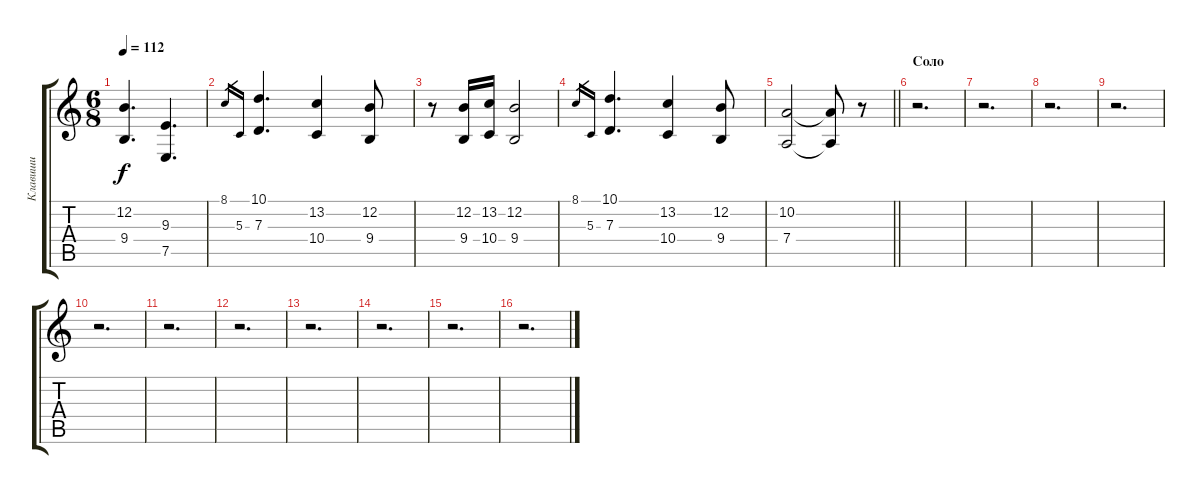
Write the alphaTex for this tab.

\track ("Клавиши" "Клавиши") {instrument accordion}
\staff {score tabs}
\tuning (E4 B3 G3 D3 A2 E2) {hide}
\ts (6 8)
\tempo 112
\clef g2
\ks c
(12.2 9.4).4{d dy f} (9.3 7.5).4{d} |
8.1.16{gr} 5.3.16{gr} (10.1 7.3).4{d} (13.2 10.4).4 (12.2 9.4).8 |
r.8 (12.2 9.4).16 (13.2 10.4).16 (12.2 9.4).2 |
8.1.16{gr} 5.3.16{gr} (10.1 7.3).4{d} (13.2 10.4).4 (12.2 9.4).8 |
\barLineRight lightlight
(10.2 7.4).2 (10.2{t} 7.4{t}).8 r.8 |
\section ("" "Соло")
r.2{d} |
r.2{d} |
r.2{d} |
r.2{d} |
r.2{d} |
r.2{d} |
r.2{d} |
r.2{d} |
r.2{d} |
r.2{d} |
r.2{d}
